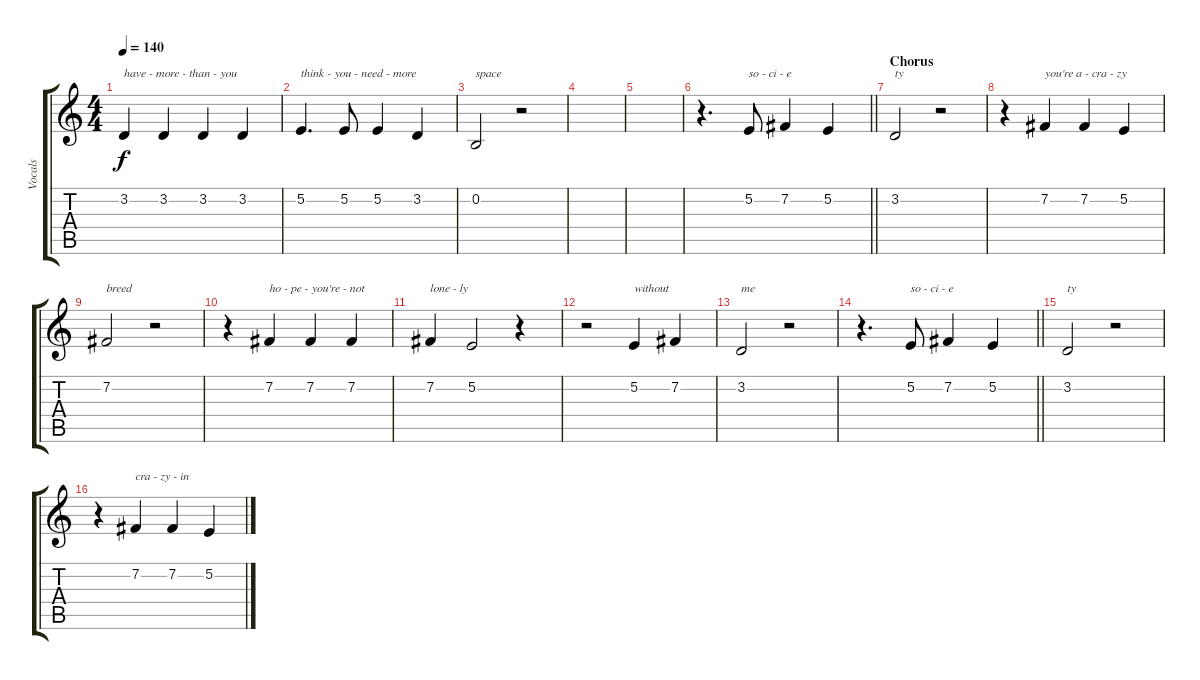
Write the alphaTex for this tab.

\track ("Vocals" "Vocals") {instrument lead3calliope}
\staff {score tabs}
\tuning (E4 B3 G3 D3 A2 E2) {hide}
\ts (4 4)
\tempo 140
\clef g2
\ks c
3.2.4{txt "have - more - than - you" dy f} 3.2.4 3.2.4 3.2.4 |
5.2.4{d txt "think - you - need - more"} 5.2.8 5.2.4 3.2.4 |
0.2.2{txt "space"} r.2 |
|
|
\barLineRight lightlight
r.4{d} 5.2.8{txt "so - ci - e"} 7.2.4 5.2.4 |
\section ("" "Chorus")
3.2.2{txt "ty"} r.2 |
r.4 7.2.4{txt "you're a - cra - zy"} 7.2.4 5.2.4 |
7.2.2{txt "breed"} r.2 |
r.4 7.2.4{txt "ho - pe - you're - not"} 7.2.4 7.2.4 |
7.2.4{txt "lone - ly"} 5.2.2 r.4 |
r.2 5.2.4{txt "without"} 7.2.4 |
3.2.2{txt "me"} r.2 |
\barLineRight lightlight
r.4{d} 5.2.8{txt "so - ci - e"} 7.2.4 5.2.4 |
3.2.2{txt "ty"} r.2 |
r.4 7.2.4{txt "cra - zy - in"} 7.2.4 5.2.4
